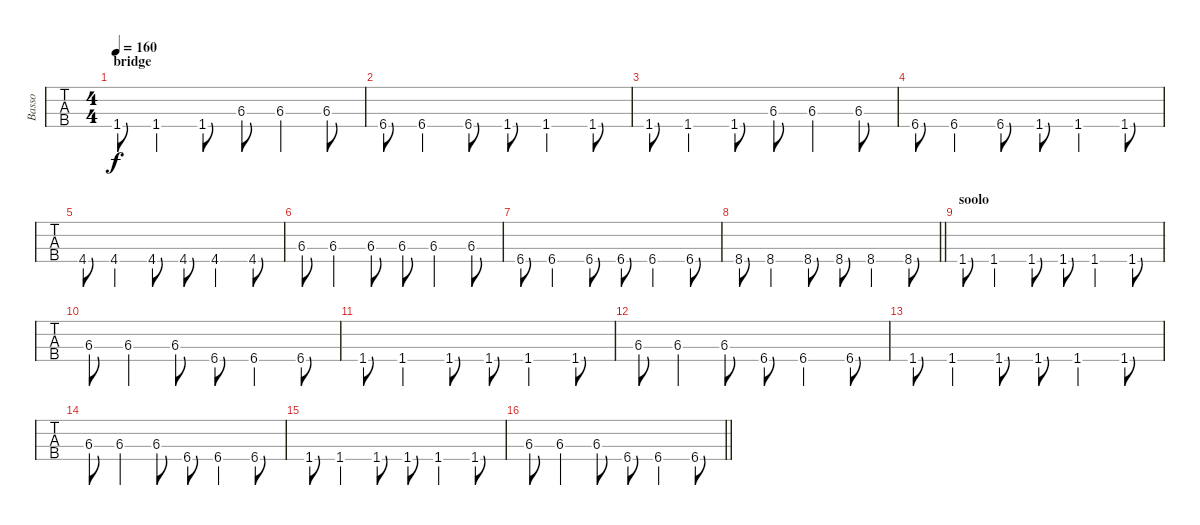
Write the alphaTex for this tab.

\track ("Basso" "Basso") {instrument electricbassfinger}
\staff {tabs}
\tuning (G2 D2 A1 E1) {hide}
\ts (4 4)
\section ("" "bridge")
\tempo 160
\clef f4
\ks c
1.4.8{dy f} 1.4.4 1.4.8 6.3.8 6.3.4 6.3.8 |
6.4.8 6.4.4 6.4.8 1.4.8 1.4.4 1.4.8 |
1.4.8 1.4.4 1.4.8 6.3.8 6.3.4 6.3.8 |
6.4.8 6.4.4 6.4.8 1.4.8 1.4.4 1.4.8 |
4.4.8 4.4.4 4.4.8 4.4.8 4.4.4 4.4.8 |
6.3.8 6.3.4 6.3.8 6.3.8 6.3.4 6.3.8 |
6.4.8 6.4.4 6.4.8 6.4.8 6.4.4 6.4.8 |
\barLineRight lightlight
8.4.8 8.4.4 8.4.8 8.4.8 8.4.4 8.4.8 |
\section ("" "soolo")
1.4.8 1.4.4 1.4.8 1.4.8 1.4.4 1.4.8 |
6.3.8 6.3.4 6.3.8 6.4.8 6.4.4 6.4.8 |
1.4.8 1.4.4 1.4.8 1.4.8 1.4.4 1.4.8 |
6.3.8 6.3.4 6.3.8 6.4.8 6.4.4 6.4.8 |
1.4.8 1.4.4 1.4.8 1.4.8 1.4.4 1.4.8 |
6.3.8 6.3.4 6.3.8 6.4.8 6.4.4 6.4.8 |
1.4.8 1.4.4 1.4.8 1.4.8 1.4.4 1.4.8 |
\barLineRight lightlight
6.3.8 6.3.4 6.3.8 6.4.8 6.4.4 6.4.8
